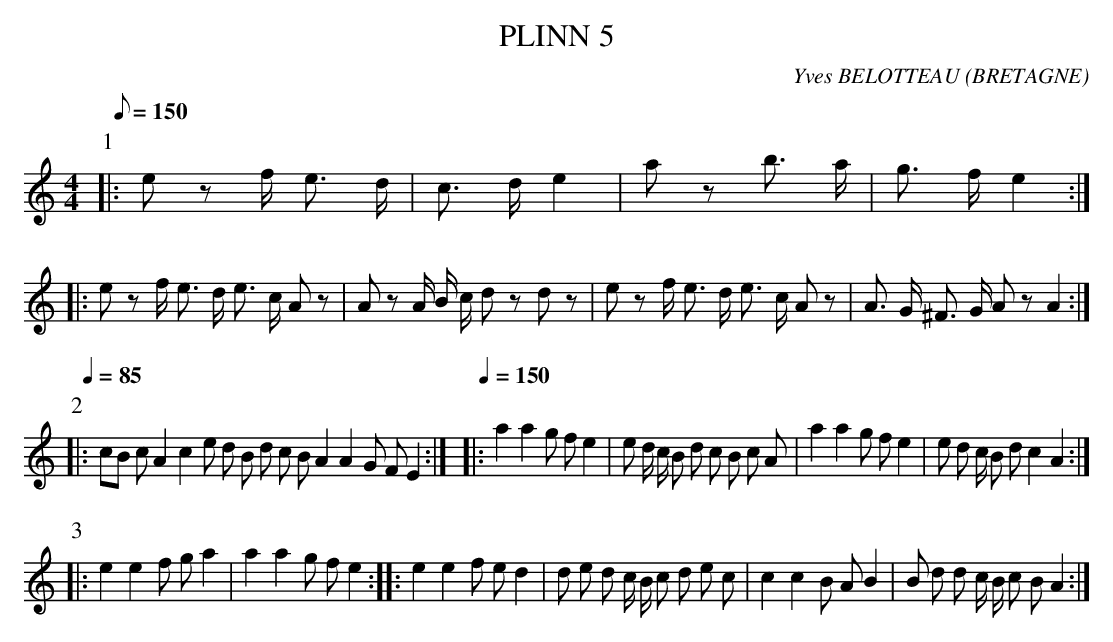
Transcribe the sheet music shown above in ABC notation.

X:1
T:PLINN 5
C:Yves BELOTTEAU
O:BRETAGNE
M:4/4
L:1/8
Q:150
K:C
P:1
|:ez f/2 e3/2 d/2|c3/2 d/2 e2|az b3/2 a/2| g3/2 f/2 e2:|!
|:ez f/2 e3/2 d/2 e3/2 c/2 Az|Az A/2 B/2 c/2 dz dz| ez f/2 e3/2 d/2 e3/2
 c/2 Az|A3/2 G/2 ^F3/2 G/2 Az A2:|!
P:2
L:1/4
Q:85
|:c/2B/2 c/2 A c e/2 d/2 B/2 d/2 c/2 B/2 A A G/2 F/2 E:|
Q:150
|:a a g/2 f/2 e|e/2 d/4 c/4 B/2 d/2 c/2 B/2 c/2 A/2|a a g/2 f/2 e|e/2 d/
4 c/4 B/2 d/2 c A:|!
P:3
|:e e f/2 g/2 a|a a g/2 f/2 e:|
|:e e f/2 e/2 d|d/2 e/2 d/2 c/4 B/4 c/2 d/2 e/2 c/2|c c B/2 A/2 B|
B/2 d/2 d/2 c/4 B/4 c/2 B/2 A:|!
